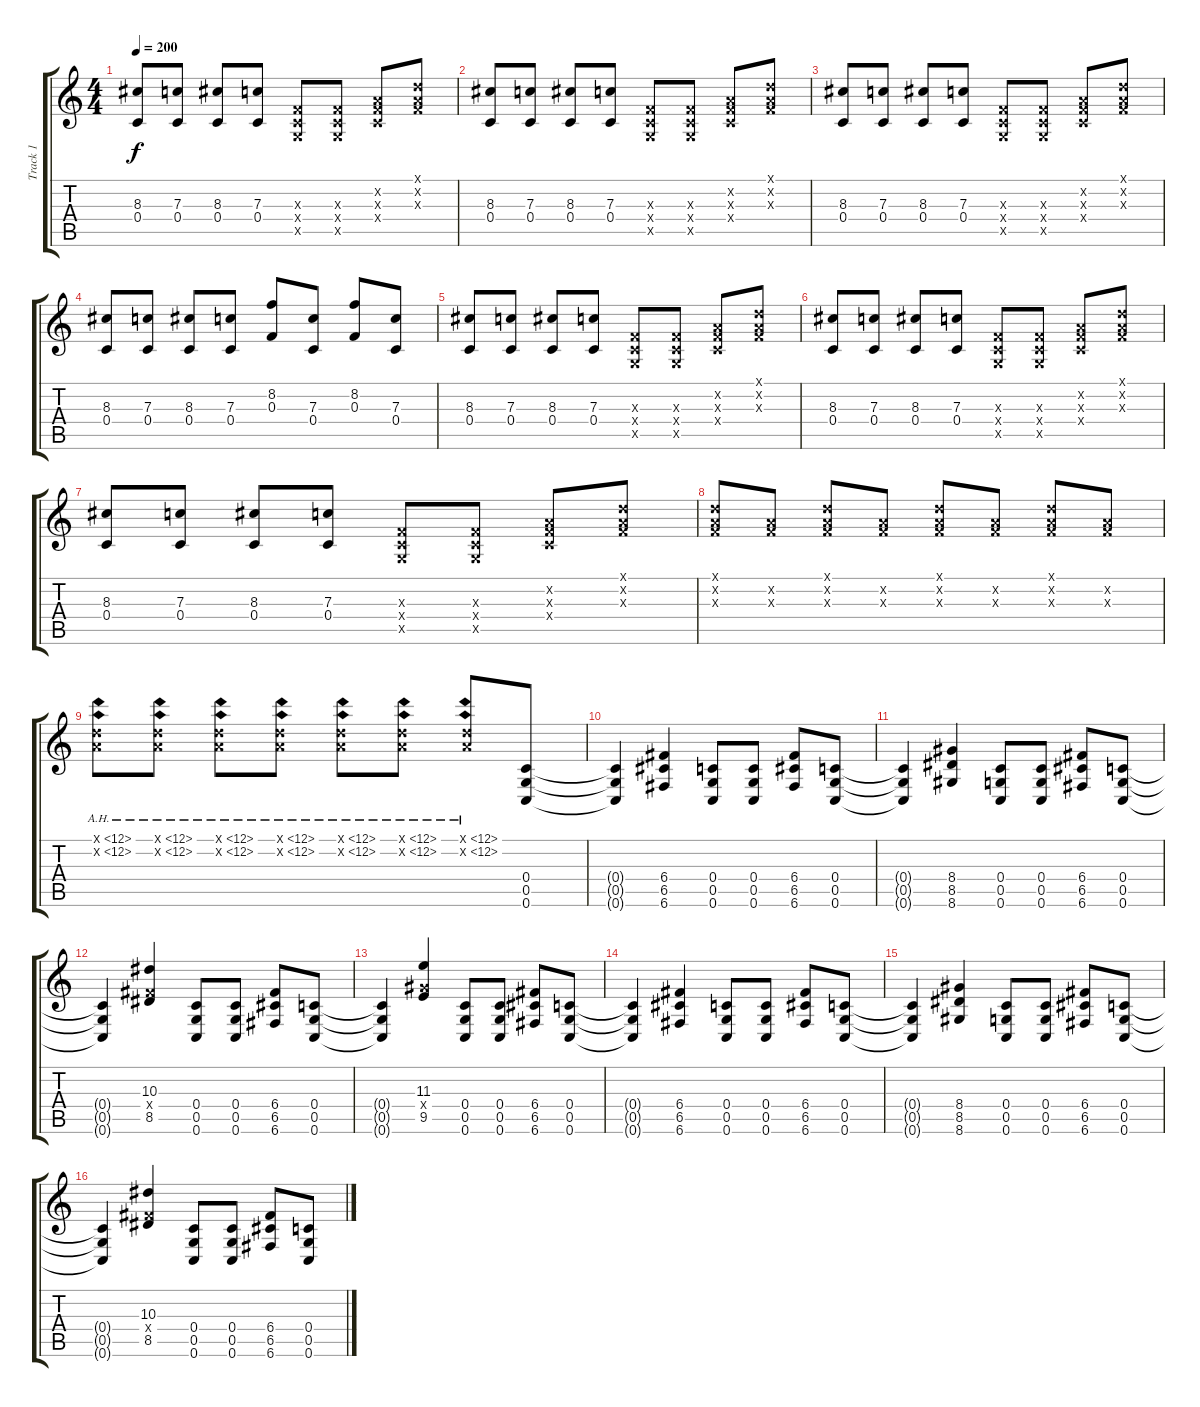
\track ("Track 1" "Track 1") {instrument overdrivenguitar}
\staff {score tabs}
\tuning (D4 A3 F3 C3 G2 C2) {hide}
\ts (4 4)
\tempo 200
\clef g2
\ks c
(8.3 0.4).8{dy f instrument overdrivenguitar} (7.3 0.4).8 (8.3 0.4).8 (7.3 0.4).8 (0.3{x} 0.4{x} 0.5{x}).8 (0.3{x} 0.4{x} 0.5{x}).8 (0.2{x} 0.3{x} 0.4{x}).8 (0.1{x} 0.2{x} 0.3{x}).8 |
(8.3 0.4).8 (7.3 0.4).8 (8.3 0.4).8 (7.3 0.4).8 (0.3{x} 0.4{x} 0.5{x}).8 (0.3{x} 0.4{x} 0.5{x}).8 (0.2{x} 0.3{x} 0.4{x}).8 (0.1{x} 0.2{x} 0.3{x}).8 |
(8.3 0.4).8 (7.3 0.4).8 (8.3 0.4).8 (7.3 0.4).8 (0.3{x} 0.4{x} 0.5{x}).8 (0.3{x} 0.4{x} 0.5{x}).8 (0.2{x} 0.3{x} 0.4{x}).8 (0.1{x} 0.2{x} 0.3{x}).8 |
(8.3 0.4).8 (7.3 0.4).8 (8.3 0.4).8 (7.3 0.4).8 (8.2 0.3).8 (7.3 0.4).8 (8.2 0.3).8 (7.3 0.4).8 |
(8.3 0.4).8 (7.3 0.4).8 (8.3 0.4).8 (7.3 0.4).8 (0.3{x} 0.4{x} 0.5{x}).8 (0.3{x} 0.4{x} 0.5{x}).8 (0.2{x} 0.3{x} 0.4{x}).8 (0.1{x} 0.2{x} 0.3{x}).8 |
(8.3 0.4).8 (7.3 0.4).8 (8.3 0.4).8 (7.3 0.4).8 (0.3{x} 0.4{x} 0.5{x}).8 (0.3{x} 0.4{x} 0.5{x}).8 (0.2{x} 0.3{x} 0.4{x}).8 (0.1{x} 0.2{x} 0.3{x}).8 |
(8.3 0.4).8 (7.3 0.4).8 (8.3 0.4).8 (7.3 0.4).8 (0.3{x} 0.4{x} 0.5{x}).8 (0.3{x} 0.4{x} 0.5{x}).8 (0.2{x} 0.3{x} 0.4{x}).8 (0.1{x} 0.2{x} 0.3{x}).8 |
(0.1{x} 0.2{x} 0.3{x}).8 (0.2{x} 0.3{x}).8 (0.1{x} 0.2{x} 0.3{x}).8 (0.2{x} 0.3{x}).8 (0.1{x} 0.2{x} 0.3{x}).8 (0.2{x} 0.3{x}).8 (0.1{x} 0.2{x} 0.3{x}).8 (0.2{x} 0.3{x}).8 |
(0.1{ah 12 x} 0.2{ah 12 x}).8 (0.1{ah 12 x} 0.2{ah 12 x}).8 (0.1{ah 12 x} 0.2{ah 12 x}).8 (0.1{ah 12 x} 0.2{ah 12 x}).8 (0.1{ah 12 x} 0.2{ah 12 x}).8 (0.1{ah 12 x} 0.2{ah 12 x}).8 (0.1{ah 12 x} 0.2{ah 12 x}).8 (0.4 0.5 0.6).8 |
(0.4{t} 0.5{t} 0.6{t}).4 (6.4 6.5 6.6).4 (0.4 0.5 0.6).8 (0.4 0.5 0.6).8 (6.4 6.5 6.6).8 (0.4 0.5 0.6).8 |
(0.4{t} 0.5{t} 0.6{t}).4 (8.4 8.5 8.6).4 (0.4 0.5 0.6).8 (0.4 0.5 0.6).8 (6.4 6.5 6.6).8 (0.4 0.5 0.6).8 |
(0.4{t} 0.5{t} 0.6{t}).4 (10.3 6.4{x} 8.5).4 (0.4 0.5 0.6).8 (0.4 0.5 0.6).8 (6.4 6.5 6.6).8 (0.4 0.5 0.6).8 |
(0.4{t} 0.5{t} 0.6{t}).4 (11.3 8.4{x} 9.5).4 (0.4 0.5 0.6).8 (0.4 0.5 0.6).8 (6.4 6.5 6.6).8 (0.4 0.5 0.6).8 |
(0.4{t} 0.5{t} 0.6{t}).4 (6.4 6.5 6.6).4 (0.4 0.5 0.6).8 (0.4 0.5 0.6).8 (6.4 6.5 6.6).8 (0.4 0.5 0.6).8 |
(0.4{t} 0.5{t} 0.6{t}).4 (8.4 8.5 8.6).4 (0.4 0.5 0.6).8 (0.4 0.5 0.6).8 (6.4 6.5 6.6).8 (0.4 0.5 0.6).8 |
(0.4{t} 0.5{t} 0.6{t}).4 (10.3 6.4{x} 8.5).4 (0.4 0.5 0.6).8 (0.4 0.5 0.6).8 (6.4 6.5 6.6).8 (0.4 0.5 0.6).8
